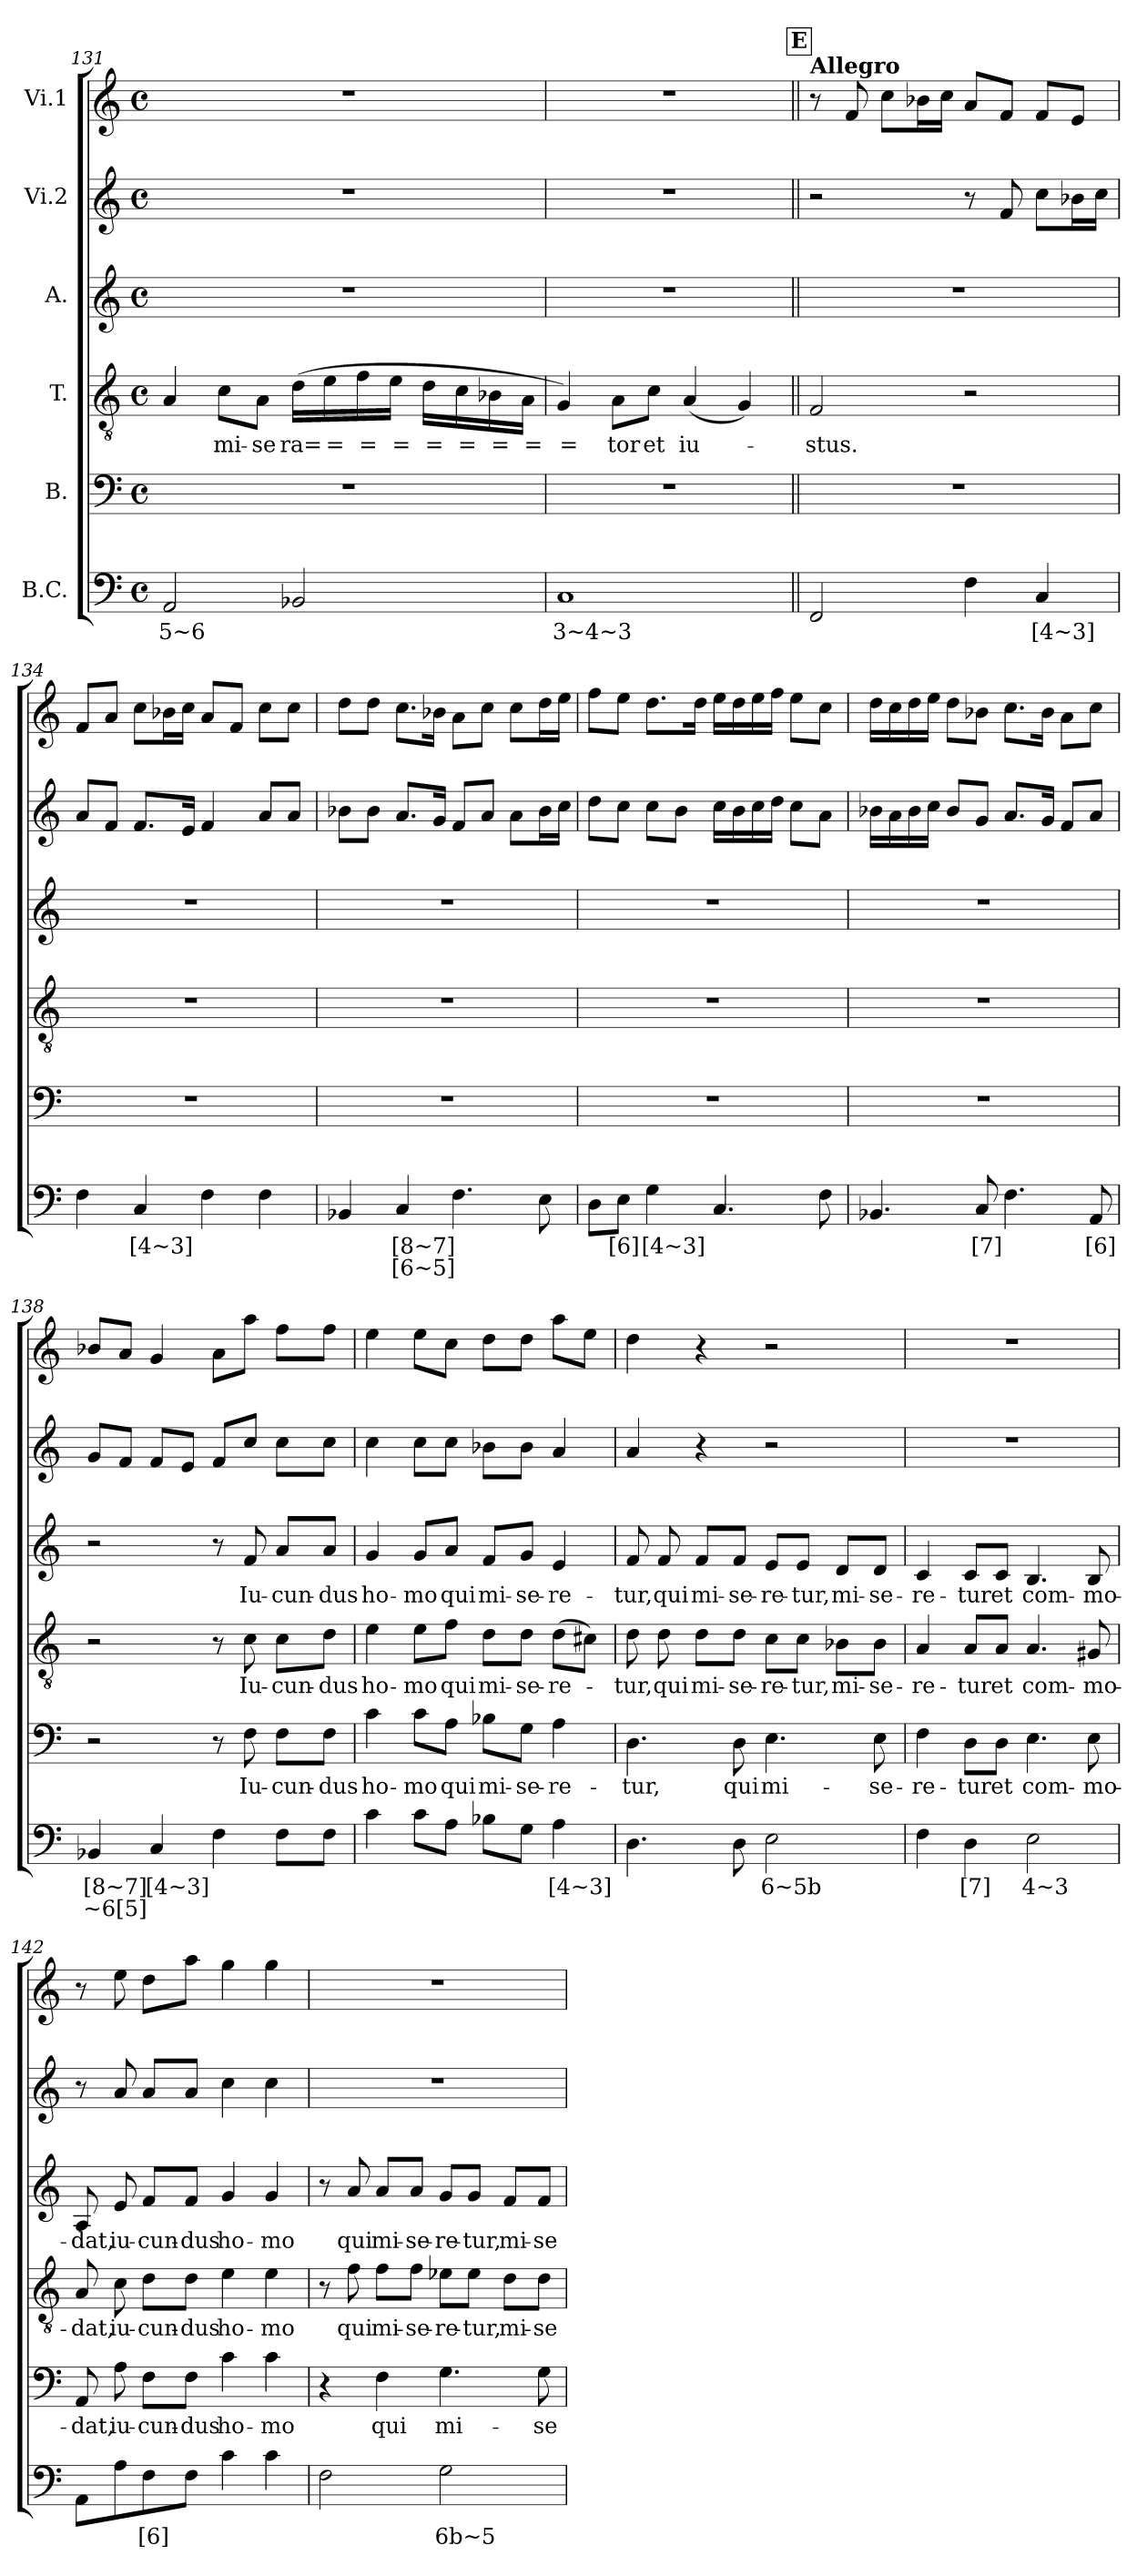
**kern	**text	**text	**kern	**text	**kern	**text	**kern	**text	**kern	**kern
*part6	*part6	*part6	*part5	*part5	*part4	*part4	*part3	*part3	*part2	*part1
*staff6	*staff6	*staff6	*staff5	*staff5	*staff4	*staff4	*staff3	*staff3	*staff2	*staff1
*I"B.C.	*	*	*I"B.	*	*I"T.	*	*I"A.	*	*I"Vi.2	*I"Vi.1
*clefF4	*	*	*clefF4	*	*clefGv2	*	*clefG2	*	*clefG2	*clefG2
*k[]	*	*	*k[]	*	*k[]	*	*k[]	*	*k[]	*k[]
*C:	*	*	*C:	*	*C:	*	*C:	*	*C:	*C:
*M4/4	*	*	*M4/4	*	*M4/4	*	*M4/4	*	*M4/4	*M4/4
*met(c)	*	*	*met(c)	*	*met(c)	*	*met(c)	*	*met(c)	*met(c)
=131	=131	=131	=131	=131	=131	=131	=131	=131	=131	=131
!	!LO:LY:b	!	!	!	!	!	!	!	!	!
2AA/	5~6	.	1r	.	4A/	.	1r	.	1r	1r
!	!	!	!	!	!	!LO:LY:b	!	!	!	!
.	.	.	.	.	8c\L	mi-	.	.	.	.
!	!	!	!	!	!	!LO:LY:b	!	!	!	!
.	.	.	.	.	8A\J	-se	.	.	.	.
!	!	!	!	!	!	!LO:LY:b	!	!	!	!
2BB-X/	.	.	.	.	(>16d\LL	ra=	.	.	.	.
!	!	!	!	!	!	!LO:LY:b	!	!	!	!
.	.	.	.	.	16e\	=	.	.	.	.
!	!	!	!	!	!	!LO:LY:b	!	!	!	!
.	.	.	.	.	16f\	=	.	.	.	.
!	!	!	!	!	!	!LO:LY:b	!	!	!	!
.	.	.	.	.	16e\JJ	=	.	.	.	.
!	!	!	!	!	!	!LO:LY:b	!	!	!	!
.	.	.	.	.	16d\LL	=	.	.	.	.
!	!	!	!	!	!	!LO:LY:b	!	!	!	!
.	.	.	.	.	16c\	=	.	.	.	.
!	!	!	!	!	!	!LO:LY:b	!	!	!	!
.	.	.	.	.	16B-X\	=	.	.	.	.
!	!	!	!	!	!	!LO:LY:b	!	!	!	!
.	.	.	.	.	16A\JJ	=	.	.	.	.
=132	=132	=132	=132	=132	=132	=132	=132	=132	=132	=132
!	!LO:LY:b	!	!	!	!	!LO:LY:b	!	!	!	!
1C	3~4~3	.	1r	.	4G/)	=	1r	.	1r	1r
!	!	!	!	!	!	!LO:LY:b	!	!	!	!
.	.	.	.	.	8A\L	tor	.	.	.	.
!	!	!	!	!	!	!LO:LY:b	!	!	!	!
.	.	.	.	.	8c\J	et	.	.	.	.
!	!	!	!	!	!	!LO:LY:b	!	!	!	!
.	.	.	.	.	(<4A/	iu-	.	.	.	.
.	.	.	.	.	4G/)	.	.	.	.	.
!!LO:LB:g=z
!!LO:REH:place=s1:a:B:fs=17:t=E
=133||	=133||	=133||	=133||	=133||	=133||	=133||	=133||	=133||	=133||	=133||
!	!	!	!	!	!	!	!	!	!	!LO:TX:a:B:t=Allegro
!	!	!	!	!	!	!LO:LY:b	!	!	!	!
2FF/	.	.	1r	.	2F/	-stus.	1r	.	2r	8r
.	.	.	.	.	.	.	.	.	.	8f/
.	.	.	.	.	.	.	.	.	.	8cc\L
.	.	.	.	.	.	.	.	.	.	16b-X\L
.	.	.	.	.	.	.	.	.	.	16cc\JJ
4F\	.	.	.	.	2r	.	.	.	8r	8a/L
.	.	.	.	.	.	.	.	.	8f/	8f/J
!	!LO:LY:b	!	!	!	!	!	!	!	!	!
4C/	[4~3]	.	.	.	.	.	.	.	8cc\L	8f/L
.	.	.	.	.	.	.	.	.	16b-X\L	8e/J
.	.	.	.	.	.	.	.	.	16cc\JJ	.
=134	=134	=134	=134	=134	=134	=134	=134	=134	=134	=134
4F\	.	.	1r	.	1r	.	1r	.	8a/L	8f/L
.	.	.	.	.	.	.	.	.	8f/J	8a/J
!	!LO:LY:b	!	!	!	!	!	!	!	!	!
4C/	[4~3]	.	.	.	.	.	.	.	8.f/L	8cc\L
.	.	.	.	.	.	.	.	.	.	16b-X\L
.	.	.	.	.	.	.	.	.	16e/Jk	16cc\JJ
4F\	.	.	.	.	.	.	.	.	4f/	8a/L
.	.	.	.	.	.	.	.	.	.	8f/J
4F\	.	.	.	.	.	.	.	.	8a/L	8cc\L
.	.	.	.	.	.	.	.	.	8a/J	8cc\J
=135	=135	=135	=135	=135	=135	=135	=135	=135	=135	=135
4BB-X/	.	.	1r	.	1r	.	1r	.	8b-X\L	8dd\L
.	.	.	.	.	.	.	.	.	8b-\J	8dd\J
!	!LO:LY:b	!LO:LY:b	!	!	!	!	!	!	!	!
4C/	[8~7]	[6~5]	.	.	.	.	.	.	8.a/L	8.cc\L
.	.	.	.	.	.	.	.	.	16g/Jk	16b-X\Jk
4.F\	.	.	.	.	.	.	.	.	8f/L	8a\L
.	.	.	.	.	.	.	.	.	8a/J	8cc\J
.	.	.	.	.	.	.	.	.	8a\L	8cc\L
8E\	.	.	.	.	.	.	.	.	16b-\L	16dd\L
.	.	.	.	.	.	.	.	.	16cc\JJ	16ee\JJ
!!LO:PB:g=z
=136	=136	=136	=136	=136	=136	=136	=136	=136	=136	=136
8D\L	.	.	1r	.	1r	.	1r	.	8dd\L	8ff\L
!	!LO:LY:b	!	!	!	!	!	!	!	!	!
8E\J	[6]	.	.	.	.	.	.	.	8cc\J	8ee\J
!	!LO:LY:b	!	!	!	!	!	!	!	!	!
4G\	[4~3]	.	.	.	.	.	.	.	8cc\L	8.dd\L
.	.	.	.	.	.	.	.	.	8b\J	.
.	.	.	.	.	.	.	.	.	.	16dd\Jk
4.C/	.	.	.	.	.	.	.	.	16cc\LL	16ee\LL
.	.	.	.	.	.	.	.	.	16b\	16dd\
.	.	.	.	.	.	.	.	.	16cc\	16ee\
.	.	.	.	.	.	.	.	.	16dd\JJ	16ff\JJ
.	.	.	.	.	.	.	.	.	8cc\L	8ee\L
8F\	.	.	.	.	.	.	.	.	8a\J	8cc\J
=137	=137	=137	=137	=137	=137	=137	=137	=137	=137	=137
4.BB-X/	.	.	1r	.	1r	.	1r	.	16b-X\LL	16dd\LL
.	.	.	.	.	.	.	.	.	16a\	16cc\
.	.	.	.	.	.	.	.	.	16b-\	16dd\
.	.	.	.	.	.	.	.	.	16cc\JJ	16ee\JJ
.	.	.	.	.	.	.	.	.	8b-/L	8dd\L
!	!LO:LY:b	!	!	!	!	!	!	!	!	!
8C/	[7]	.	.	.	.	.	.	.	8g/J	8b-X\J
4.F\	.	.	.	.	.	.	.	.	8.a/L	8.cc\L
.	.	.	.	.	.	.	.	.	16g/Jk	16b-\Jk
.	.	.	.	.	.	.	.	.	8f/L	8a\L
!	!LO:LY:b	!	!	!	!	!	!	!	!	!
8AA/	[6]	.	.	.	.	.	.	.	8a/J	8cc\J
=138	=138	=138	=138	=138	=138	=138	=138	=138	=138	=138
!	!LO:LY:b	!LO:LY:b	!	!	!	!	!	!	!	!
4BB-X/	[8~7]	~6[5]	2r	.	2r	.	2r	.	8g/L	8b-X/L
.	.	.	.	.	.	.	.	.	8f/J	8a/J
!	!LO:LY:b	!	!	!	!	!	!	!	!	!
4C/	[4~3]	.	.	.	.	.	.	.	8f/L	4g/
.	.	.	.	.	.	.	.	.	8e/J	.
4F\	.	.	8r	.	8r	.	8r	.	8f/L	8a\L
!	!	!	!	!LO:LY:b	!	!LO:LY:b	!	!LO:LY:b	!	!
.	.	.	8F\	Iu-	8c\	Iu-	8f/	Iu-	8cc/J	8aa\J
!	!	!	!	!LO:LY:b	!	!LO:LY:b	!	!LO:LY:b	!	!
8F\L	.	.	8F\L	-cun-	8c\L	-cun-	8a/L	-cun-	8cc\L	8ff\L
!	!	!	!	!LO:LY:b	!	!LO:LY:b	!	!LO:LY:b	!	!
8F\J	.	.	8F\J	-dus	8d\J	-dus	8a/J	-dus	8cc\J	8ff\J
=139	=139	=139	=139	=139	=139	=139	=139	=139	=139	=139
!	!	!	!	!LO:LY:b	!	!LO:LY:b	!	!LO:LY:b	!	!
4c\	.	.	4c\	ho-	4e\	ho-	4g/	ho-	4cc\	4ee\
!	!	!	!	!LO:LY:b	!	!LO:LY:b	!	!LO:LY:b	!	!
8c\L	.	.	8c\L	-mo	8e\L	-mo	8g/L	-mo	8cc\L	8ee\L
!	!	!	!	!LO:LY:b	!	!LO:LY:b	!	!LO:LY:b	!	!
8A\J	.	.	8A\J	qui	8f\J	qui	8a/J	qui	8cc\J	8cc\J
!	!	!	!	!LO:LY:b	!	!LO:LY:b	!	!LO:LY:b	!	!
8B-X\L	.	.	8B-X\L	mi-	8d\L	mi-	8f/L	mi-	8b-X\L	8dd\L
!	!	!	!	!LO:LY:b	!	!LO:LY:b	!	!LO:LY:b	!	!
8G\J	.	.	8G\J	-se-	8d\J	-se-	8g/J	-se-	8b-\J	8dd\J
!	!LO:LY:b	!	!	!LO:LY:b	!	!LO:LY:b	!	!LO:LY:b	!	!
4A\	[4~3]	.	4A\	-re-	(>8d\L	-re-	4e/	-re-	4a/	8aa\L
.	.	.	.	.	8c#X\J)	.	.	.	.	8ee\J
!!LO:LB:g=z
=140	=140	=140	=140	=140	=140	=140	=140	=140	=140	=140
!	!	!	!	!LO:LY:b	!	!LO:LY:b	!	!LO:LY:b	!	!
4.D\	.	.	4.D\	-tur,	8d\	-tur,	8f/	-tur,	4a/	4dd\
!	!	!	!	!	!	!LO:LY:b	!	!LO:LY:b	!	!
.	.	.	.	.	8d\	qui	8f/	qui	.	.
!	!	!	!	!	!	!LO:LY:b	!	!LO:LY:b	!	!
.	.	.	.	.	8d\L	mi-	8f/L	mi-	4r	4r
!	!	!	!	!LO:LY:b	!	!LO:LY:b	!	!LO:LY:b	!	!
8D\	.	.	8D\	qui	8d\J	-se-	8f/J	-se-	.	.
!	!LO:LY:b	!	!	!LO:LY:b	!	!LO:LY:b	!	!LO:LY:b	!	!
2E\	6~5b	.	4.E\	mi-	8c\L	-re-	8e/L	-re-	2r	2r
!	!	!	!	!	!	!LO:LY:b	!	!LO:LY:b	!	!
.	.	.	.	.	8c\J	-tur,	8e/J	-tur,	.	.
!	!	!	!	!	!	!LO:LY:b	!	!LO:LY:b	!	!
.	.	.	.	.	8B-X\L	mi-	8d/L	mi-	.	.
!	!	!	!	!LO:LY:b	!	!LO:LY:b	!	!LO:LY:b	!	!
.	.	.	8E\	-se-	8B-\J	-se-	8d/J	-se-	.	.
=141	=141	=141	=141	=141	=141	=141	=141	=141	=141	=141
!	!	!	!	!LO:LY:b	!	!LO:LY:b	!	!LO:LY:b	!	!
4F\	.	.	4F\	-re-	4A/	-re-	4c/	-re-	1r	1r
!	!LO:LY:b	!	!	!LO:LY:b	!	!LO:LY:b	!	!LO:LY:b	!	!
4D\	[7]	.	8D\L	-tur	8A/L	-tur	8c/L	-tur	.	.
!	!	!	!	!LO:LY:b	!	!LO:LY:b	!	!LO:LY:b	!	!
.	.	.	8D\J	et	8A/J	et	8c/J	et	.	.
!	!LO:LY:b	!	!	!LO:LY:b	!	!LO:LY:b	!	!LO:LY:b	!	!
2E\	4~3	.	4.E\	com-	4.A/	com-	4.B/	com-	.	.
!	!	!	!	!LO:LY:b	!	!LO:LY:b	!	!LO:LY:b	!	!
.	.	.	8E\	-mo-	8G#X/	-mo-	8B/	-mo-	.	.
=142	=142	=142	=142	=142	=142	=142	=142	=142	=142	=142
!	!	!	!	!LO:LY:b	!	!LO:LY:b	!	!LO:LY:b	!	!
8AA\L	.	.	8AA/	-dat,	8A/	-dat,	8A/	-dat,	8r	8r
!	!	!	!	!LO:LY:b	!	!LO:LY:b	!	!LO:LY:b	!	!
8A\	.	.	8A\	iu-	8c\	iu-	8e/	iu-	8a/	8ee\
!	!LO:LY:b	!	!	!LO:LY:b	!	!LO:LY:b	!	!LO:LY:b	!	!
8F\	[6]	.	8F\L	-cun-	8d\L	-cun-	8f/L	-cun-	8a/L	8dd\L
!	!	!	!	!LO:LY:b	!	!LO:LY:b	!	!LO:LY:b	!	!
8F\J	.	.	8F\J	-dus	8d\J	-dus	8f/J	-dus	8a/J	8aa\J
!	!	!	!	!LO:LY:b	!	!LO:LY:b	!	!LO:LY:b	!	!
4c\	.	.	4c\	ho-	4e\	ho-	4g/	ho-	4cc\	4gg\
!	!	!	!	!LO:LY:b	!	!LO:LY:b	!	!LO:LY:b	!	!
4c\	.	.	4c\	-mo	4e\	-mo	4g/	-mo	4cc\	4gg\
!!LO:PB:g=z
=143	=143	=143	=143	=143	=143	=143	=143	=143	=143	=143
2F\	.	.	4r	.	8r	.	8r	.	1r	1r
!	!	!	!	!	!	!LO:LY:b	!	!LO:LY:b	!	!
.	.	.	.	.	8f\	qui	8a/	qui	.	.
!	!	!	!	!LO:LY:b	!	!LO:LY:b	!	!LO:LY:b	!	!
.	.	.	4F\	qui	8f\L	mi-	8a/L	mi-	.	.
!	!	!	!	!	!	!LO:LY:b	!	!LO:LY:b	!	!
.	.	.	.	.	8f\J	-se-	8a/J	-se-	.	.
!	!LO:LY:b	!	!	!LO:LY:b	!	!LO:LY:b	!	!LO:LY:b	!	!
2G\	6b~5	.	4.G\	mi-	8e-X\L	-re-	8g/L	-re-	.	.
!	!	!	!	!	!	!LO:LY:b	!	!LO:LY:b	!	!
.	.	.	.	.	8e-\J	-tur,	8g/J	-tur,	.	.
!	!	!	!	!	!	!LO:LY:b	!	!LO:LY:b	!	!
.	.	.	.	.	8d\L	mi-	8f/L	mi-	.	.
!	!	!	!	!LO:LY:b	!	!LO:LY:b	!	!LO:LY:b	!	!
.	.	.	8G\	-se-	8d\J	-se-	8f/J	-se-	.	.
=	=	=	=	=	=	=	=	=	=	=
*-	*-	*-	*-	*-	*-	*-	*-	*-	*-	*-
